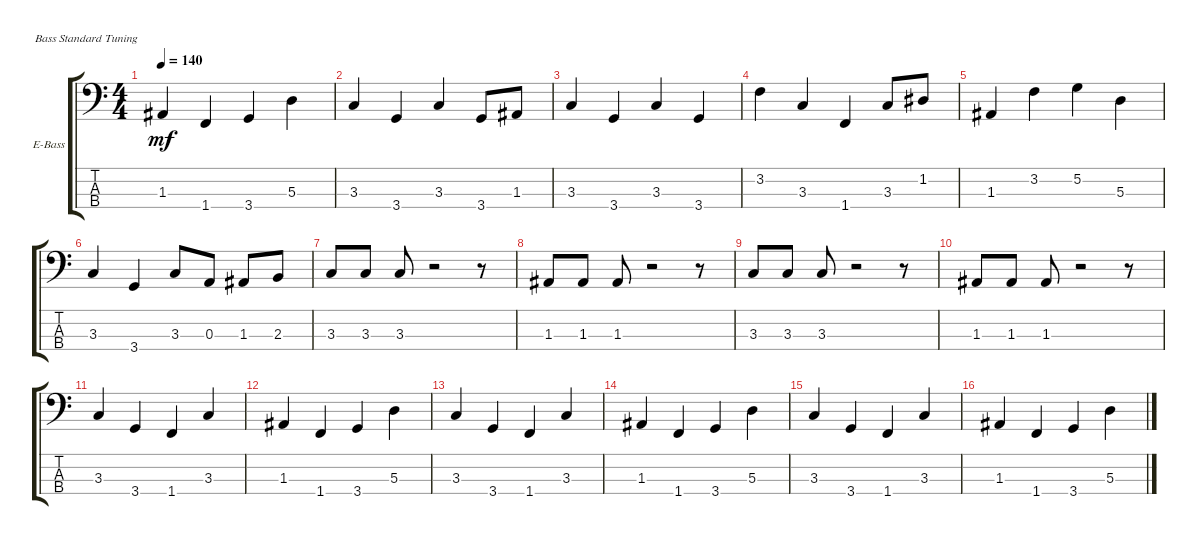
\defaultSystemsLayout 4
\bracketExtendMode groupsimilarinstruments
\firstSystemTrackNameOrientation horizontal
\otherSystemsTrackNameOrientation horizontal
\track ("Electric Bass" "E-Bass") {instrument electricbassfinger}
\staff {score tabs}
\tuning (G2 D2 A1 E1)
\ts (4 4)
\tempo 140
\clef f4
\scale
0.333333
\ks c
1.3.4{dy mf} 1.4.4 3.4.4 5.3.4 |
\scale
0.333333 3.3.4 3.4.4 3.3.4 3.4.8 1.3.8 |
\scale
0.333333 3.3.4 3.4.4 3.3.4 3.4.4 |
\scale
0.333333 3.2.4 3.3.4 1.4.4 3.3.8 1.2.8 |
\scale
0.333333 1.3.4 3.2.4 5.2.4 5.3.4 |
\scale
0.333333 3.3.4 3.4.4 3.3.8 0.3.8 1.3.8 2.3.8 |
\scale
0.333333 3.3.8 3.3.8 3.3.8 r.2 r.8 |
\scale
0.333333 1.3.8 1.3.8 1.3.8 r.2 r.8 |
\scale
0.333333 3.3.8 3.3.8 3.3.8 r.2 r.8 |
\scale
0.333333 1.3.8 1.3.8 1.3.8 r.2 r.8 |
\scale
0.333333 3.3.4 3.4.4 1.4.4 3.3.4 |
\scale
0.333333 1.3.4 1.4.4 3.4.4 5.3.4 |
\scale
0.333333 3.3.4 3.4.4 1.4.4 3.3.4 |
\scale
0.333333 1.3.4 1.4.4 3.4.4 5.3.4 |
\scale
0.333333 3.3.4 3.4.4 1.4.4 3.3.4 |
\scale
0.333333 1.3.4 1.4.4 3.4.4 5.3.4
